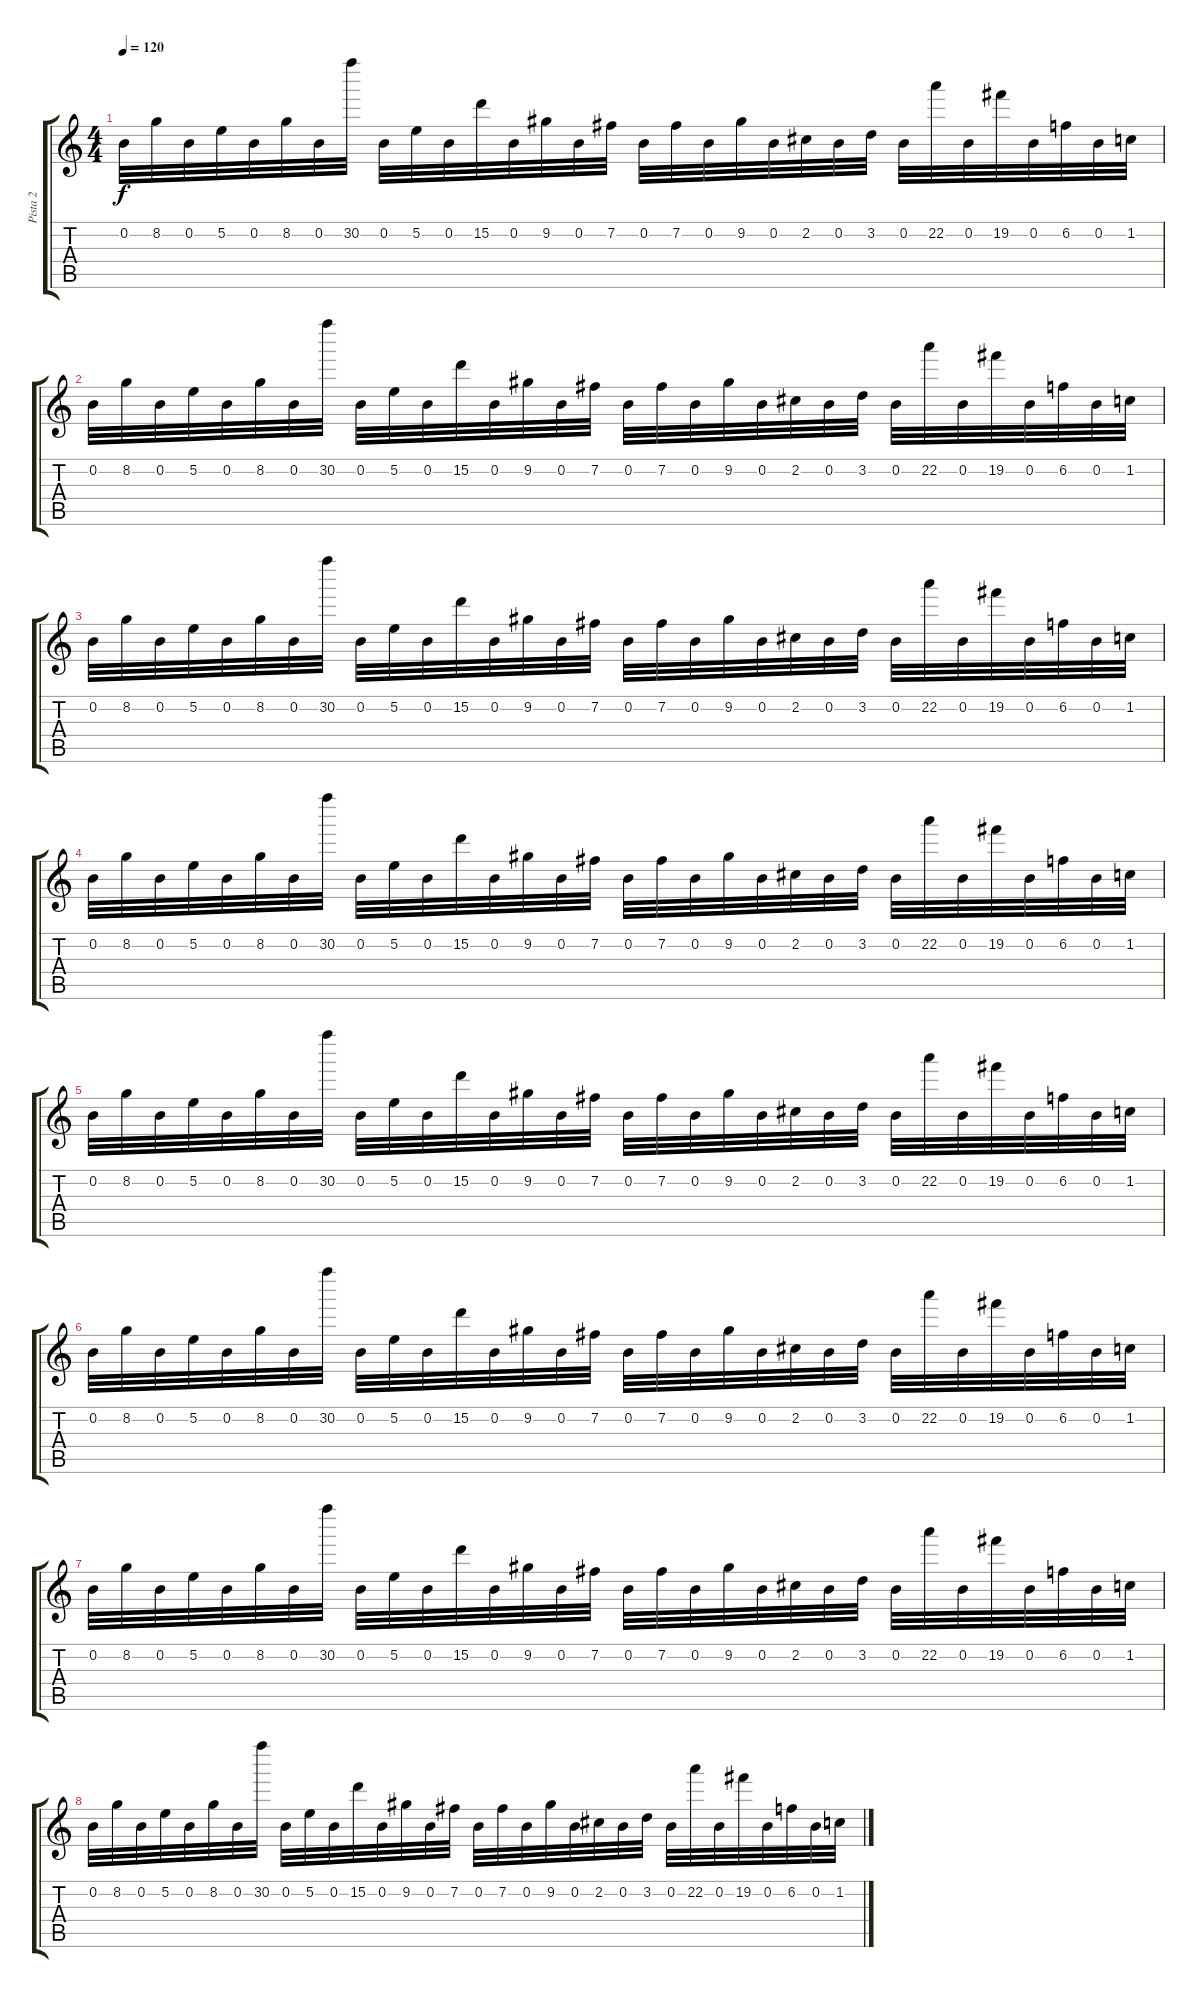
\track ("Pista 2" "Pista 2") {instrument acousticguitarsteel}
\staff {score tabs}
\tuning (E4 B3 G3 D3 A2 E2) {hide}
\ts (4 4)
\tempo 120
\clef g2
\ks c
0.2.32{dy f} 8.2.32 0.2.32 5.2.32 0.2.32 8.2.32 0.2.32 30.2.32 0.2.32 5.2.32 0.2.32 15.2.32 0.2.32 9.2.32 0.2.32 7.2.32 0.2.32 7.2.32 0.2.32 9.2.32 0.2.32 2.2.32 0.2.32 3.2.32 0.2.32 22.2.32 0.2.32 19.2.32 0.2.32 6.2.32 0.2.32 1.2.32 |
0.2.32 8.2.32 0.2.32 5.2.32 0.2.32 8.2.32 0.2.32 30.2.32 0.2.32 5.2.32 0.2.32 15.2.32 0.2.32 9.2.32 0.2.32 7.2.32 0.2.32 7.2.32 0.2.32 9.2.32 0.2.32 2.2.32 0.2.32 3.2.32 0.2.32 22.2.32 0.2.32 19.2.32 0.2.32 6.2.32 0.2.32 1.2.32 |
0.2.32 8.2.32 0.2.32 5.2.32 0.2.32 8.2.32 0.2.32 30.2.32 0.2.32 5.2.32 0.2.32 15.2.32 0.2.32 9.2.32 0.2.32 7.2.32 0.2.32 7.2.32 0.2.32 9.2.32 0.2.32 2.2.32 0.2.32 3.2.32 0.2.32 22.2.32 0.2.32 19.2.32 0.2.32 6.2.32 0.2.32 1.2.32 |
0.2.32 8.2.32 0.2.32 5.2.32 0.2.32 8.2.32 0.2.32 30.2.32 0.2.32 5.2.32 0.2.32 15.2.32 0.2.32 9.2.32 0.2.32 7.2.32 0.2.32 7.2.32 0.2.32 9.2.32 0.2.32 2.2.32 0.2.32 3.2.32 0.2.32 22.2.32 0.2.32 19.2.32 0.2.32 6.2.32 0.2.32 1.2.32 |
0.2.32 8.2.32 0.2.32 5.2.32 0.2.32 8.2.32 0.2.32 30.2.32 0.2.32 5.2.32 0.2.32 15.2.32 0.2.32 9.2.32 0.2.32 7.2.32 0.2.32 7.2.32 0.2.32 9.2.32 0.2.32 2.2.32 0.2.32 3.2.32 0.2.32 22.2.32 0.2.32 19.2.32 0.2.32 6.2.32 0.2.32 1.2.32 |
0.2.32 8.2.32 0.2.32 5.2.32 0.2.32 8.2.32 0.2.32 30.2.32 0.2.32 5.2.32 0.2.32 15.2.32 0.2.32 9.2.32 0.2.32 7.2.32 0.2.32 7.2.32 0.2.32 9.2.32 0.2.32 2.2.32 0.2.32 3.2.32 0.2.32 22.2.32 0.2.32 19.2.32 0.2.32 6.2.32 0.2.32 1.2.32 |
0.2.32 8.2.32 0.2.32 5.2.32 0.2.32 8.2.32 0.2.32 30.2.32 0.2.32 5.2.32 0.2.32 15.2.32 0.2.32 9.2.32 0.2.32 7.2.32 0.2.32 7.2.32 0.2.32 9.2.32 0.2.32 2.2.32 0.2.32 3.2.32 0.2.32 22.2.32 0.2.32 19.2.32 0.2.32 6.2.32 0.2.32 1.2.32 |
0.2.32 8.2.32 0.2.32 5.2.32 0.2.32 8.2.32 0.2.32 30.2.32 0.2.32 5.2.32 0.2.32 15.2.32 0.2.32 9.2.32 0.2.32 7.2.32 0.2.32 7.2.32 0.2.32 9.2.32 0.2.32 2.2.32 0.2.32 3.2.32 0.2.32 22.2.32 0.2.32 19.2.32 0.2.32 6.2.32 0.2.32 1.2.32
